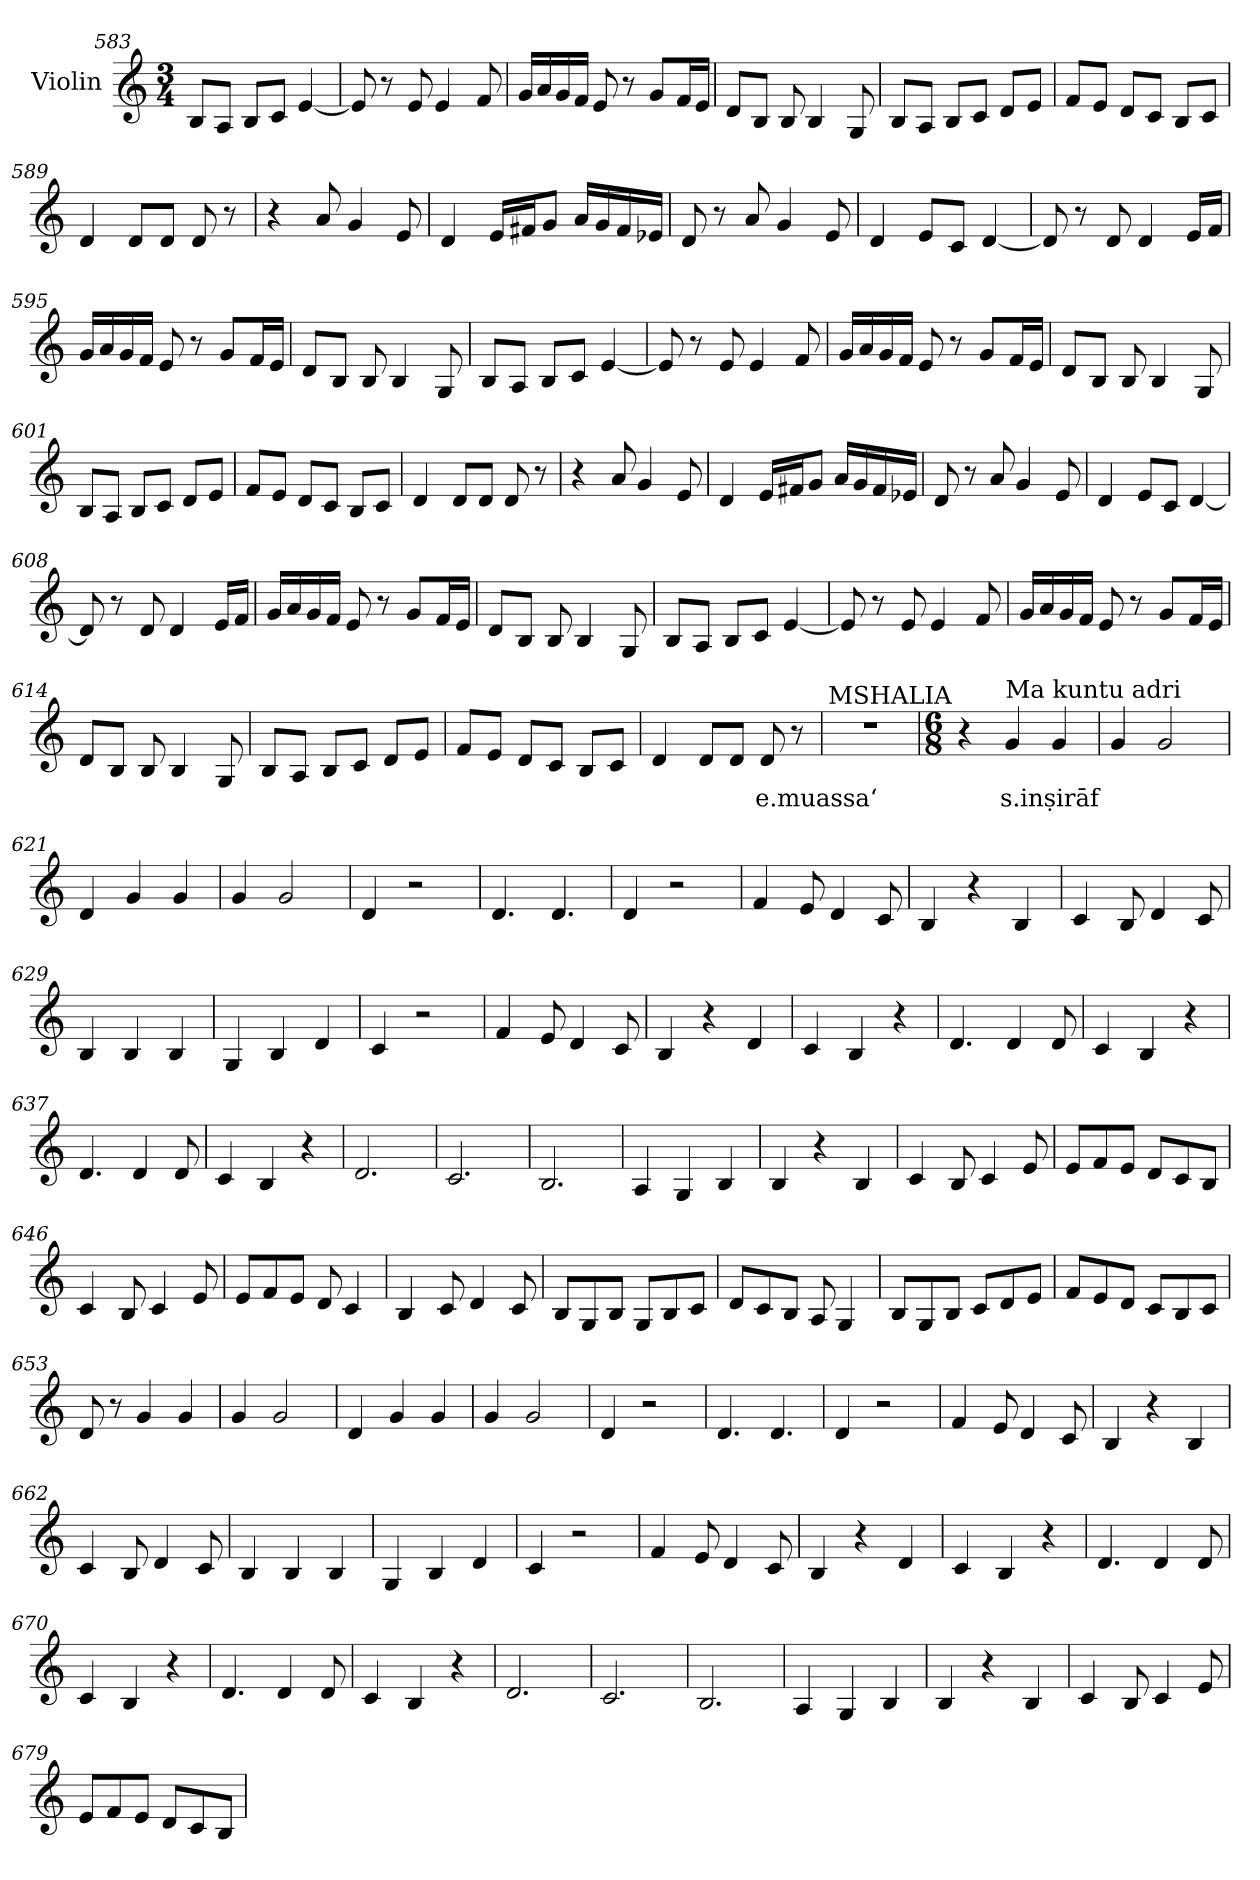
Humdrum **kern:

**kern	**text
*part1	*part1
*staff1	*staff1
*I"Violin	*
*clefG2	*
*k[]	*
*M3/4	*
=583	=583
8B/L	.
8A/J	.
8B/L	.
8c/J	.
[4e/	.
=584	=584
8e/]	.
8r	.
8e/	.
4e/	.
8f/	.
=585	=585
16g/LL	.
16a/	.
16g/	.
16f/JJ	.
8e/	.
8r	.
8g/L	.
16f/L	.
16e/JJ	.
!!LO:LB:g=z
=586	=586
8d/L	.
8B/J	.
8B/	.
4B/	.
8G/	.
=587	=587
8B/L	.
8A/J	.
8B/L	.
8c/J	.
8d/L	.
8e/J	.
=588	=588
8f/L	.
8e/J	.
8d/L	.
8c/J	.
8B/L	.
8c/J	.
=589	=589
4d/	.
8d/L	.
8d/J	.
8d/	.
8r	.
=590	=590
4r	.
8a/	.
4g/	.
8e/	.
=591	=591
4d/	.
16e/LL	.
16f#X/J	.
8g/J	.
16a/LL	.
16g/	.
16f#/	.
16e-X/JJ	.
!!LO:LB:g=z
=592	=592
8d/	.
8r	.
8a/	.
4g/	.
8e/	.
=593	=593
4d/	.
8e/L	.
8c/J	.
[4d/	.
=594	=594
8d/]	.
8r	.
8d/	.
4d/	.
16e/LL	.
16f/JJ	.
=595	=595
16g/LL	.
16a/	.
16g/	.
16f/JJ	.
8e/	.
8r	.
8g/L	.
16f/L	.
16e/JJ	.
=596	=596
8d/L	.
8B/J	.
8B/	.
4B/	.
8G/	.
=597	=597
8B/L	.
8A/J	.
8B/L	.
8c/J	.
[4e/	.
!!LO:LB:g=z
=598	=598
8e/]	.
8r	.
8e/	.
4e/	.
8f/	.
=599	=599
16g/LL	.
16a/	.
16g/	.
16f/JJ	.
8e/	.
8r	.
8g/L	.
16f/L	.
16e/JJ	.
=600	=600
8d/L	.
8B/J	.
8B/	.
4B/	.
8G/	.
=601	=601
8B/L	.
8A/J	.
8B/L	.
8c/J	.
8d/L	.
8e/J	.
=602	=602
8f/L	.
8e/J	.
8d/L	.
8c/J	.
8B/L	.
8c/J	.
!!LO:LB:g=z
=603	=603
4d/	.
8d/L	.
8d/J	.
8d/	.
8r	.
=604	=604
4r	.
8a/	.
4g/	.
8e/	.
=605	=605
4d/	.
16e/LL	.
16f#X/J	.
8g/J	.
16a/LL	.
16g/	.
16f#/	.
16e-X/JJ	.
=606	=606
8d/	.
8r	.
8a/	.
4g/	.
8e/	.
=607	=607
4d/	.
8e/L	.
8c/J	.
[4d/	.
=608	=608
8d/]	.
8r	.
8d/	.
4d/	.
16e/LL	.
16f/JJ	.
!!LO:LB:g=z
=609	=609
16g/LL	.
16a/	.
16g/	.
16f/JJ	.
8e/	.
8r	.
8g/L	.
16f/L	.
16e/JJ	.
=610	=610
8d/L	.
8B/J	.
8B/	.
4B/	.
8G/	.
=611	=611
8B/L	.
8A/J	.
8B/L	.
8c/J	.
[4e/	.
=612	=612
8e/]	.
8r	.
8e/	.
4e/	.
8f/	.
=613	=613
16g/LL	.
16a/	.
16g/	.
16f/JJ	.
8e/	.
8r	.
8g/L	.
16f/L	.
16e/JJ	.
!!LO:PB:g=z
=614	=614
8d/L	.
8B/J	.
8B/	.
4B/	.
8G/	.
=615	=615
8B/L	.
8A/J	.
8B/L	.
8c/J	.
8d/L	.
8e/J	.
=616	=616
8f/L	.
8e/J	.
8d/L	.
8c/J	.
8B/L	.
8c/J	.
=617	=617
4d/	.
8d/L	.
8d/J	.
!	!LO:LY:b
8d/	e.muassa‘
8r	.
=618	=618
!LO:TX:a:t=MSHALIA	!
2.r	.
=619	=619
*M6/8	*
*MM120	*
4r	.
!LO:TX:a:t=Ma kuntu adri	!
!	!LO:LY:b
4g/	s.inṣirāf
4g/	.
!!LO:LB:g=z
=620	=620
4g/	.
2g/	.
=621	=621
4d/	.
4g/	.
4g/	.
=622	=622
4g/	.
2g/	.
=623	=623
4d/	.
2r	.
=624	=624
4.d/	.
4.d/	.
=625	=625
4d/	.
2r	.
=626	=626
4f/	.
8e/	.
4d/	.
8c/	.
=627	=627
4B/	.
4r	.
4B/	.
!!LO:LB:g=z
=628	=628
4c/	.
8B/	.
4d/	.
8c/	.
=629	=629
4B/	.
4B/	.
4B/	.
=630	=630
4G/	.
4B/	.
4d/	.
=631	=631
4c/	.
2r	.
=632	=632
4f/	.
8e/	.
4d/	.
8c/	.
=633	=633
4B/	.
4r	.
4d/	.
=634	=634
4c/	.
4B/	.
4r	.
!!LO:LB:g=z
=635	=635
4.d/	.
4d/	.
8d/	.
=636	=636
4c/	.
4B/	.
4r	.
=637	=637
4.d/	.
4d/	.
8d/	.
=638	=638
4c/	.
4B/	.
4r	.
=639	=639
2.d/	.
=640	=640
2.c/	.
=641	=641
2.B/	.
=642	=642
4A/	.
4G/	.
4B/	.
!!LO:LB:g=z
=643	=643
4B/	.
4r	.
4B/	.
=644	=644
4c/	.
8B/	.
4c/	.
8e/	.
=645	=645
8e/L	.
8f/	.
8e/J	.
8d/L	.
8c/	.
8B/J	.
=646	=646
4c/	.
8B/	.
4c/	.
8e/	.
=647	=647
8e/L	.
8f/	.
8e/J	.
8d/	.
4c/	.
=648	=648
4B/	.
8c/	.
4d/	.
8c/	.
!!LO:LB:g=z
=649	=649
8B/L	.
8G/	.
8B/J	.
8G/L	.
8B/	.
8c/J	.
=650	=650
8d/L	.
8c/	.
8B/J	.
8A/	.
4G/	.
=651	=651
8B/L	.
8G/	.
8B/J	.
8c/L	.
8d/	.
8e/J	.
=652	=652
8f/L	.
8e/	.
8d/J	.
8c/L	.
8B/	.
8c/J	.
=653	=653
8d/	.
8r	.
4g/	.
4g/	.
!!LO:LB:g=z
=654	=654
4g/	.
2g/	.
=655	=655
4d/	.
4g/	.
4g/	.
=656	=656
4g/	.
2g/	.
=657	=657
4d/	.
2r	.
=658	=658
4.d/	.
4.d/	.
=659	=659
4d/	.
2r	.
=660	=660
4f/	.
8e/	.
4d/	.
8c/	.
=661	=661
4B/	.
4r	.
4B/	.
!!LO:LB:g=z
=662	=662
4c/	.
8B/	.
4d/	.
8c/	.
=663	=663
4B/	.
4B/	.
4B/	.
=664	=664
4G/	.
4B/	.
4d/	.
=665	=665
4c/	.
2r	.
=666	=666
4f/	.
8e/	.
4d/	.
8c/	.
=667	=667
4B/	.
4r	.
4d/	.
=668	=668
4c/	.
4B/	.
4r	.
!!LO:PB:g=z
=669	=669
4.d/	.
4d/	.
8d/	.
=670	=670
4c/	.
4B/	.
4r	.
=671	=671
4.d/	.
4d/	.
8d/	.
=672	=672
4c/	.
4B/	.
4r	.
=673	=673
2.d/	.
=674	=674
2.c/	.
=675	=675
2.B/	.
=676	=676
4A/	.
4G/	.
4B/	.
!!LO:LB:g=z
=677	=677
4B/	.
4r	.
4B/	.
=678	=678
4c/	.
8B/	.
4c/	.
8e/	.
=679	=679
8e/L	.
8f/	.
8e/J	.
8d/L	.
8c/	.
8B/J	.
=	=
*-	*-
